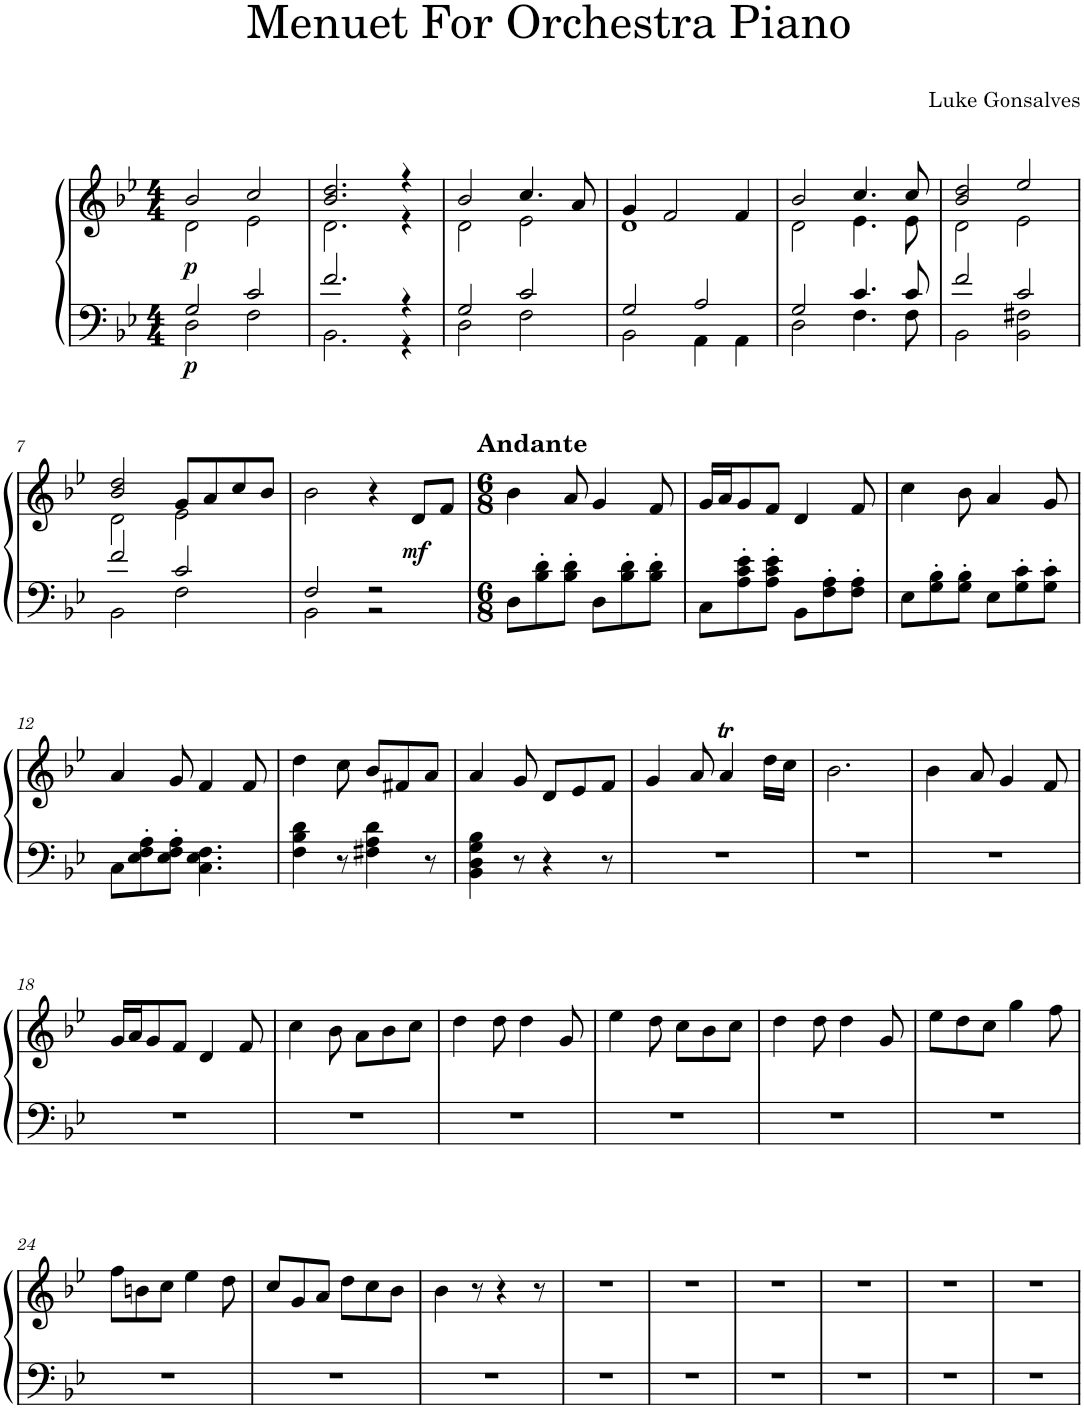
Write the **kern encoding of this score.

**kern	**kern	**dynam
*part1	*part1	*part1
*staff2	*staff1	*staff1/2
*I"Piano	*	*
*I'Pno.	*	*
*clefF4	*clefG2	*
*k[b-e-]	*k[b-e-]	*
*M4/4	*M4/4	*
=1	=1	=1
*^	*^	*
!	!	!	!	!LO:DY:b=2
!	!	!	!	!LO:DY:n=1:b
2G/	2D\	2b-/	2d\	p p
2c/	2F\	2cc/	2e-\	.
=2	=2	=2	=2	=2
2.f/	2.BB-\	2.b-/ 2.dd/	2.d\	.
4r	4r	4r	4r	.
=3	=3	=3	=3	=3
2G/	2D\	2b-/	2d\	.
2c/	2F\	4.cc/	2e-\	.
.	.	8a/	.	.
=4	=4	=4	=4	=4
2G/	2BB-\	4g/	1d	.
.	.	2f/	.	.
2A/	4AA\	.	.	.
.	4AA\	4f/	.	.
=5	=5	=5	=5	=5
2G/	2D\	2b-/	2d\	.
4.c/	4.F\	4.cc/	4.e-\	.
8c/	8F\	8cc/	8e-\	.
=6	=6	=6	=6	=6
2f/	2BB-\	2b-/ 2dd/	2d\	.
2c/	2BB-\ 2F#X\	2ee-/	2e-\	.
!!LO:LB:g=z	!!
=7	=7	=7	=7	=7
2f/	2BB-\	2b-/ 2dd/	2d\	.
2c/	2F\	8g/L	2e-\	.
.	.	8a/	.	.
.	.	8cc/	.	.
.	.	8b-/J	.	.
*	*	*v	*v	*
=8	=8	=8	=8
2F/	2BB-\	2b-\	.
2r	2r	4r	.
!	!	!	!LO:DY:b
.	.	8d/L	mf
.	.	8f/J	.
*v	*v	*	*
=9	=9	=9
*M6/8	*M6/8	*
!	!LO:TX:a:B:t=Andante	!
8D\L	4b-\	.
8B-\' 8d\'	.	.
8B-\' 8d\'J	8a/	.
8D\L	4g/	.
8B-\' 8d\'	.	.
8B-\' 8d\'J	8f/	.
=10	=10	=10
8C\L	16g/LL	.
.	16a/J	.
8A\' 8c\' 8e-\'	8g/	.
8A\' 8c\' 8e-\'J	8f/J	.
8BB-\L	4d/	.
8F\' 8A\'	.	.
8F\' 8A\'J	8f/	.
=11	=11	=11
8E-\L	4cc\	.
8G\' 8B-\'	.	.
8G\' 8B-\'J	8b-\	.
8E-\L	4a/	.
8G\' 8c\'	.	.
8G\' 8c\'J	8g/	.
!!LO:LB:g=z
=12	=12	=12
8C\L	4a/	.
8E-\' 8F\' 8A\'	.	.
8E-\' 8F\' 8A\'J	8g/	.
4.C\ 4.E-\ 4.F\	4f/	.
.	8f/	.
=13	=13	=13
4F\ 4B-\ 4d\	4dd\	.
8r	8cc\	.
4F#X\ 4A\ 4d\	8b-/L	.
.	8f#X/	.
8r	8a/J	.
=14	=14	=14
4BB-\ 4D\ 4G\ 4B-\	4a/	.
8r	8g/	.
4r	8d/L	.
.	8e-/	.
8r	8f/J	.
=15	=15	=15
2.r	4g/	.
.	8a/	.
.	4at/	.
.	16dd\LL	.
.	16cc\JJ	.
=16	=16	=16
2.r	2.b-\	.
=17	=17	=17
2.r	4b-\	.
.	8a/	.
.	4g/	.
.	8f/	.
!!LO:LB:g=z
=18	=18	=18
2.r	16g/LL	.
.	16a/J	.
.	8g/	.
.	8f/J	.
.	4d/	.
.	8f/	.
=19	=19	=19
2.r	4cc\	.
.	8b-\	.
.	8a\L	.
.	8b-\	.
.	8cc\J	.
=20	=20	=20
2.r	4dd\	.
.	8dd\	.
.	4dd\	.
.	8g/	.
=21	=21	=21
2.r	4ee-\	.
.	8dd\	.
.	8cc\L	.
.	8b-\	.
.	8cc\J	.
=22	=22	=22
2.r	4dd\	.
.	8dd\	.
.	4dd\	.
.	8g/	.
=23	=23	=23
2.r	8ee-\L	.
.	8dd\	.
.	8cc\J	.
.	4gg\	.
.	8ff\	.
!!LO:LB:g=z
=24	=24	=24
2.r	8ff\L	.
.	8bn\	.
.	8cc\J	.
.	4ee-\	.
.	8dd\	.
=25	=25	=25
2.r	8cc/L	.
.	8g/	.
.	8a/J	.
.	8dd\L	.
.	8cc\	.
.	8b-\J	.
=26	=26	=26
2.r	4b-\	.
.	8r	.
.	4r	.
.	8r	.
=27	=27	=27
2.r	2.r	.
=28	=28	=28
2.r	2.r	.
=29	=29	=29
2.r	2.r	.
=30	=30	=30
2.r	2.r	.
=31	=31	=31
2.r	2.r	.
=32	=32	=32
2.r	2.r	.
=	=	=
*-	*-	*-
